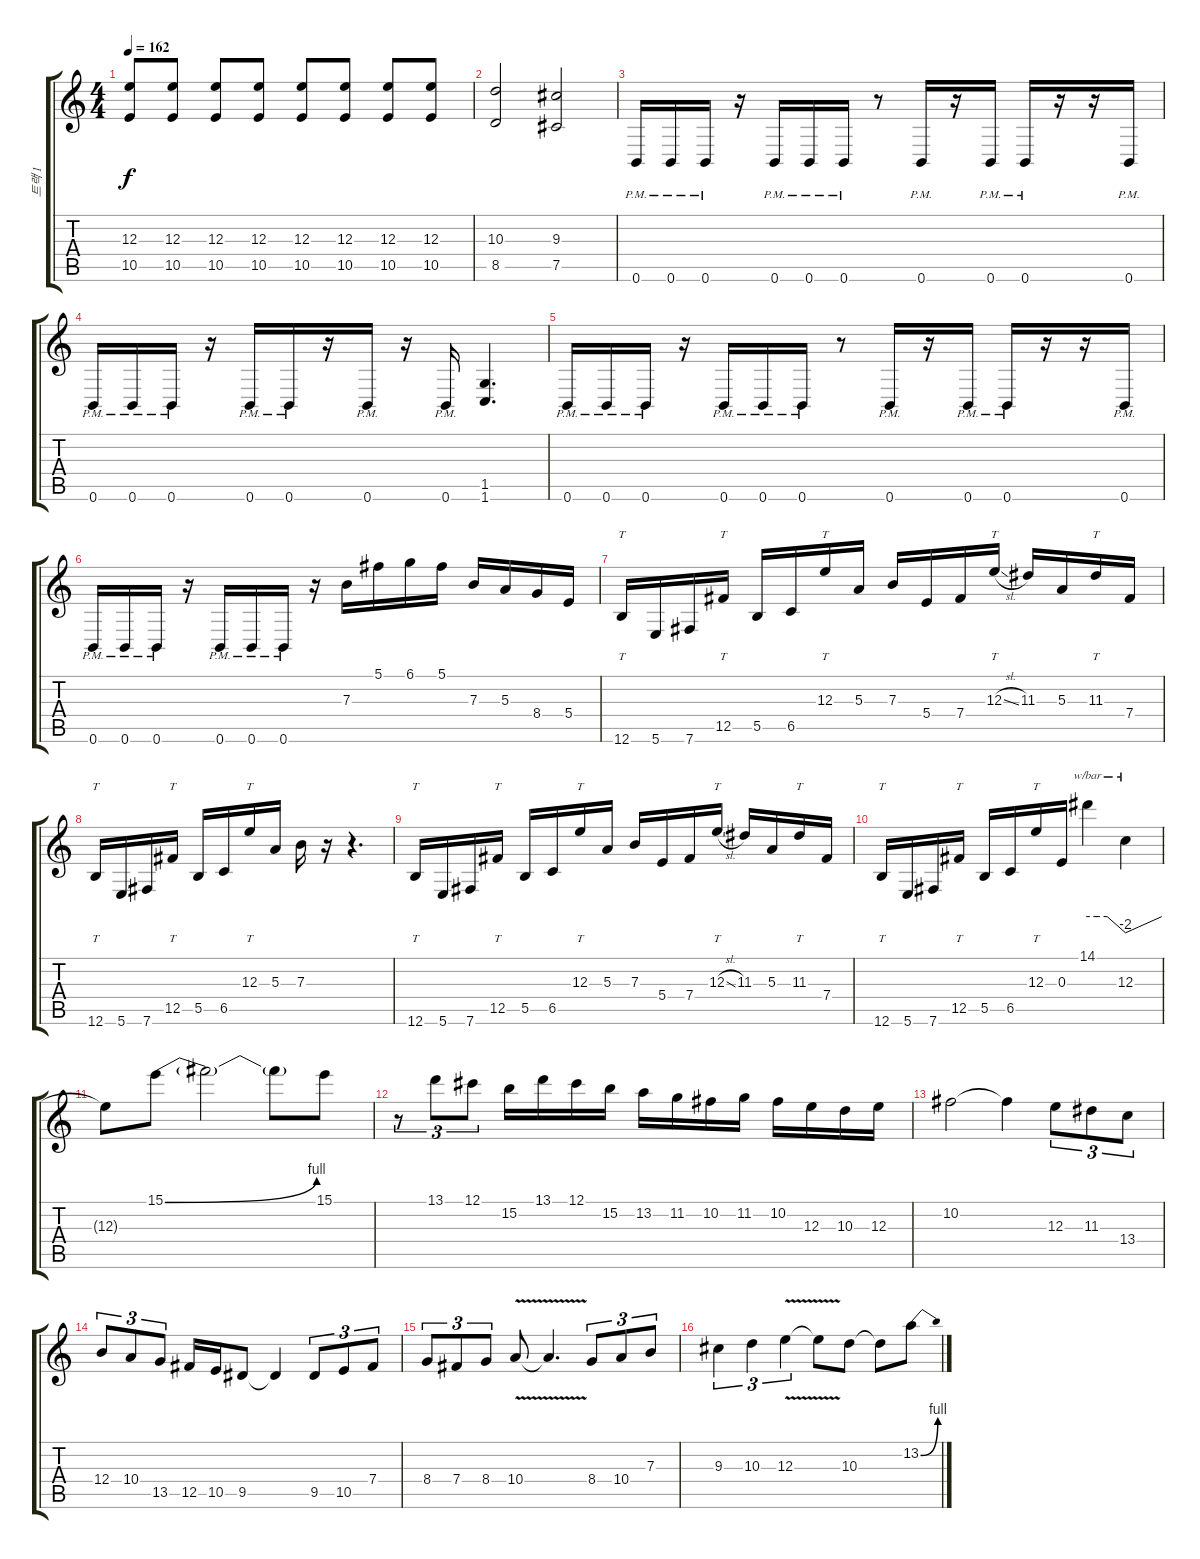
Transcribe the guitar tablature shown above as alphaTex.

\track ("트랙 1" "트랙 1") {instrument distortionguitar}
\staff {score tabs}
\tuning (Db4 Ab3 E3 B2 Gb2 B1) {hide}
\ts (4 4)
\tempo 162
\clef g2
\ks c
(12.3 10.5).8{dy f} (12.3 10.5).8 (12.3 10.5).8 (12.3 10.5).8 (12.3 10.5).8 (12.3 10.5).8 (12.3 10.5).8 (12.3 10.5).8 |
(10.3 8.5).2 (9.3 7.5).2 |
0.6{pm}.16 0.6{pm}.16 0.6{pm}.16 r.16 0.6{pm}.16 0.6{pm}.16 0.6{pm}.16 r.8 0.6{pm}.16 r.16 0.6{pm}.16 0.6{pm}.16 r.16 r.16 0.6{pm}.16 |
0.6{pm}.16 0.6{pm}.16 0.6{pm}.16 r.16 0.6{pm}.16 0.6{pm}.16 r.16 0.6{pm}.16 r.16 0.6{pm}.16 (1.5 1.6).4{d} |
0.6{pm}.16 0.6{pm}.16 0.6{pm}.16 r.16 0.6{pm}.16 0.6{pm}.16 0.6{pm}.16 r.8 0.6{pm}.16 r.16 0.6{pm}.16 0.6{pm}.16 r.16 r.16 0.6{pm}.16 |
0.6{pm}.16 0.6{pm}.16 0.6{pm}.16 r.16 0.6{pm}.16 0.6{pm}.16 0.6{pm}.16 r.16 7.3.16 5.1.16 6.1.16 5.1.16 7.3.16 5.3.16 8.4.16 5.4.16 |
12.6.16{tt} 5.6.16 7.6.16 12.5.16{tt} 5.5.16 6.5.16 12.3.16{tt} 5.3.16 7.3.16 5.4.16 7.4.16 12.3{sl}.16{tt} 11.3.16 5.3.16 11.3.16{tt} 7.4.16 |
12.6.16{tt} 5.6.16 7.6.16 12.5.16{tt} 5.5.16 6.5.16 12.3.16{tt} 5.3.16 7.3.16 r.16 r.4{d} |
12.6.16{tt} 5.6.16 7.6.16 12.5.16{tt} 5.5.16 6.5.16 12.3.16{tt} 5.3.16 7.3.16 5.4.16 7.4.16 12.3{sl}.16{tt} 11.3.16 5.3.16 11.3.16{tt} 7.4.16 |
12.6.16{tt} 5.6.16 7.6.16 12.5.16{tt} 5.5.16 6.5.16 12.3.16{tt} 0.3.16 14.1.4{tbe (custom default 0 0 15 0 31 0 60 -8) volume 14} 12.3.4{tbe (dive default 0 -8 60 0)} |
12.3{t}.8 15.1{be (bend 0 0 60 4)}.8 15.1{t}.2 15.1{t}.8 15.1.8 |
r.8{tu (3 2)} 13.1.8{tu (3 2)} 12.1.8{tu (3 2)} 15.2.16 13.1.16 12.1.16 15.2.16 13.2.16 11.2.16 10.2.16 11.2.16 10.2.16 12.3.16 10.3.16 12.3.16 |
10.2.2 10.2{t}.4 12.3.8{tu (3 2)} 11.3.8{tu (3 2)} 13.4.8{tu (3 2)} |
12.4.8{tu (3 2)} 10.4.8{tu (3 2)} 13.5.8{tu (3 2)} 12.5.16 10.5.16 9.5.8 9.5{t}.4 9.5.8{tu (3 2)} 10.5.8{tu (3 2)} 7.4.8{tu (3 2)} |
8.4.8{tu (3 2)} 7.4.8{tu (3 2)} 8.4.8{tu (3 2)} 10.4{v}.8 10.4{t}.4{d} 8.4.8{tu (3 2)} 10.4.8{tu (3 2)} 7.3.8{tu (3 2)} |
9.3.4{tu (3 2)} 10.3.4{tu (3 2)} 12.3{v}.4{tu (3 2)} 12.3{t}.8 10.3.8 10.3{t}.8 13.2{be (bend 0 0 60 4)}.8
